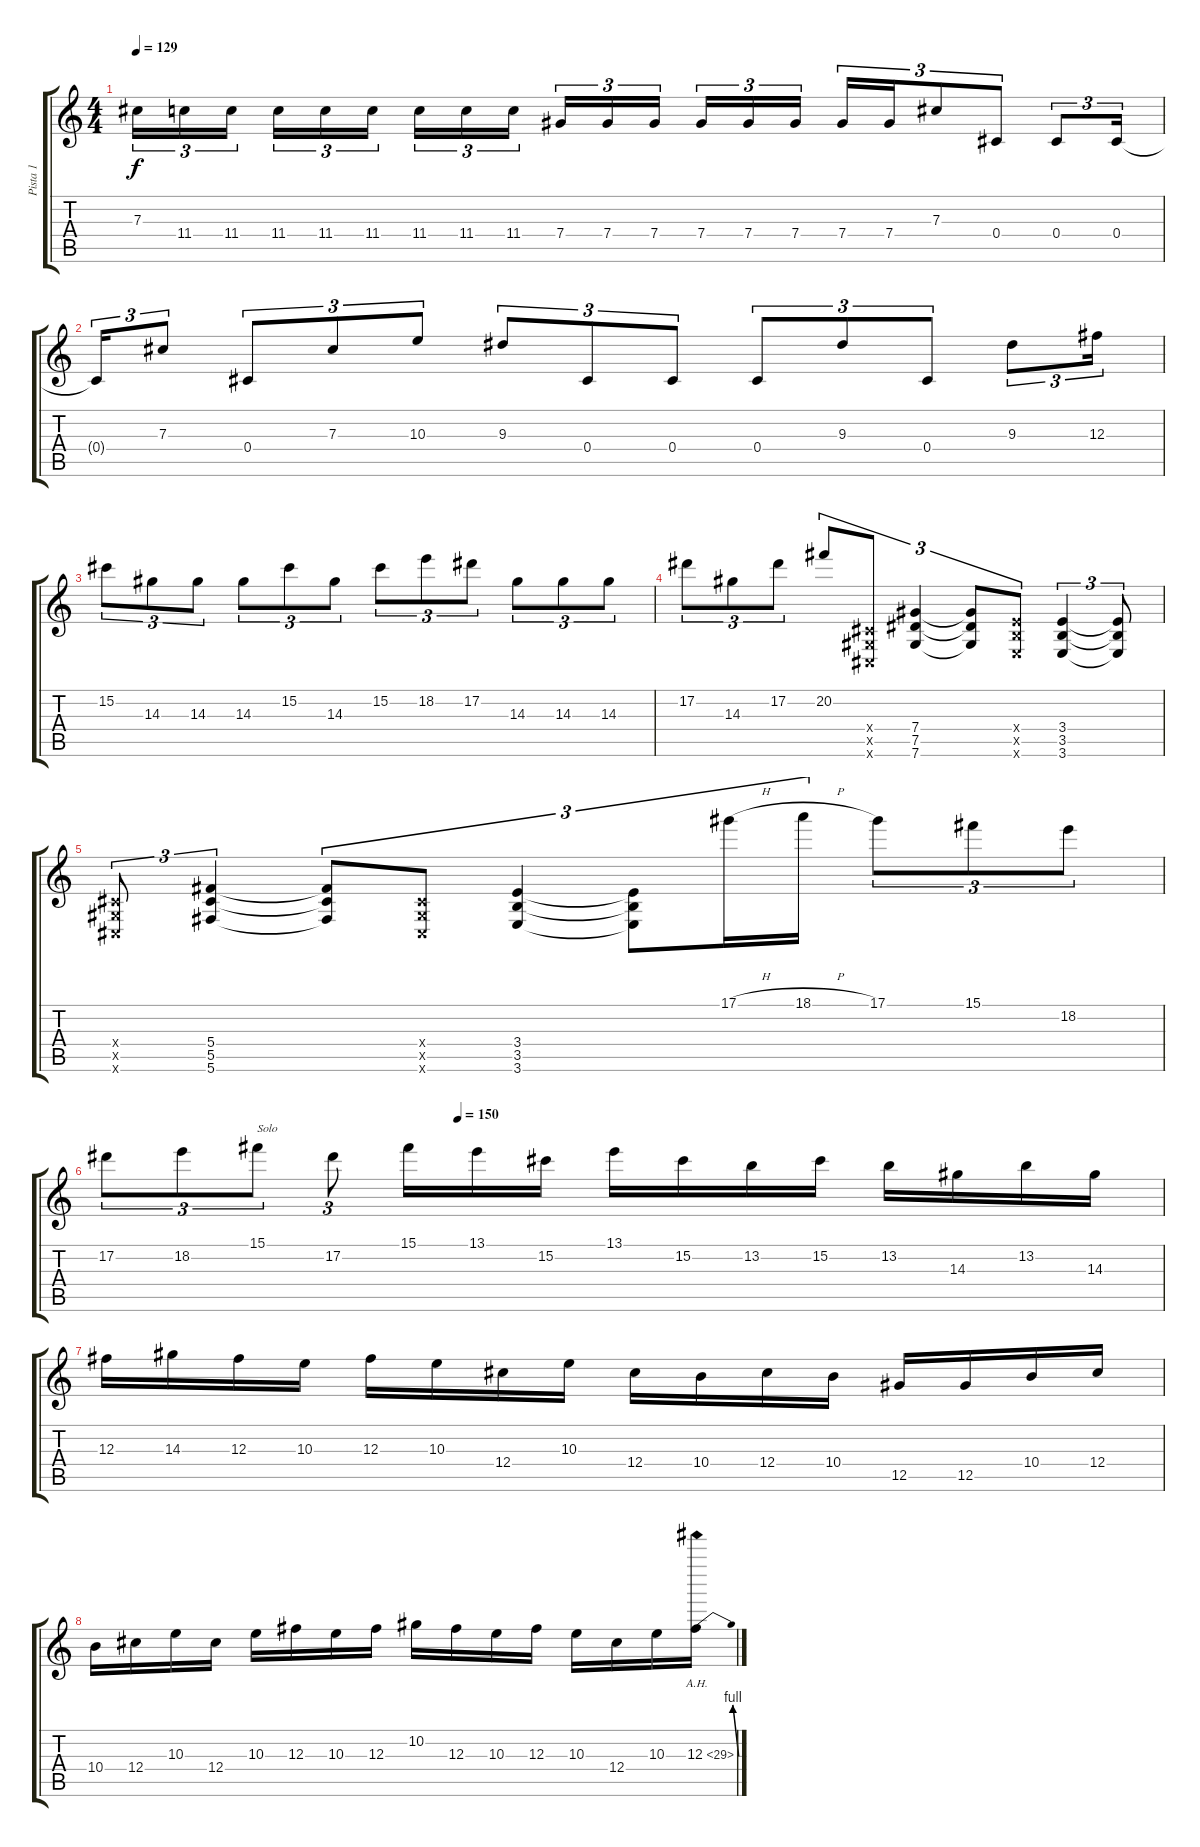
\track ("Pista 1" "Pista 1") {instrument distortionguitar}
\staff {score tabs}
\tuning (Eb4 Bb3 Gb3 Db3 Ab2 Db2) {hide}
\ts (4 4)
\tempo 129
\clef g2
\ks c
7.3.16{tu (3 2) dy f} 11.4.16{tu (3 2)} 11.4.16{tu (3 2) beam splitsecondary} 11.4.16{tu (3 2)} 11.4.16{tu (3 2)} 11.4.16{tu (3 2)} 11.4.16{tu (3 2)} 11.4.16{tu (3 2)} 11.4.16{tu (3 2) beam splitsecondary} 7.4.16{tu (3 2)} 7.4.16{tu (3 2)} 7.4.16{tu (3 2)} 7.4.16{tu (3 2)} 7.4.16{tu (3 2)} 7.4.16{tu (3 2) beam splitsecondary} 7.4.16{tu (3 2)} 7.4.16{tu (3 2)} 7.3.8{tu (3 2)} 0.4.8{tu (3 2)} 0.4.8{tu (3 2)} 0.4.16{tu (3 2)} |
0.4{t}.16{tu (3 2)} 7.3.8{tu (3 2)} 0.4.8{tu (3 2)} 7.3.8{tu (3 2)} 10.3.8{tu (3 2)} 9.3.8{tu (3 2)} 0.4.8{tu (3 2)} 0.4.8{tu (3 2)} 0.4.8{tu (3 2)} 9.3.8{tu (3 2)} 0.4.8{tu (3 2)} 9.3.8{tu (3 2)} 12.3.16{tu (3 2)} |
15.2.8{tu (3 2)} 14.3.8{tu (3 2)} 14.3.8{tu (3 2)} 14.3.8{tu (3 2)} 15.2.8{tu (3 2)} 14.3.8{tu (3 2)} 15.2.8{tu (3 2)} 18.2.8{tu (3 2)} 17.2.8{tu (3 2)} 14.3.8{tu (3 2)} 14.3.8{tu (3 2)} 14.3.8{tu (3 2)} |
17.2.8{tu (3 2)} 14.3.8{tu (3 2)} 17.2.8{tu (3 2)} 20.2.8{tu (3 2)} (0.4{x} 0.5{x} 0.6{x}).8{tu (3 2)} (7.4 7.5 7.6).4{tu (3 2)} (7.4{t} 7.5{t} 7.6{t}).8{tu (3 2)} (3.4{x} 3.5{x} 3.6{x}).8{tu (3 2)} (3.4 3.5 3.6).4{tu (3 2)} (3.4{t} 3.5{t} 3.6{t}).8{tu (3 2)} |
(0.4{x} 0.5{x} 0.6{x}).8{tu (3 2)} (5.4 5.5 5.6).4{tu (3 2)} (5.4{t} 5.5{t} 5.6{t}).8{tu (3 2)} (0.4{x} 0.5{x} 0.6{x}).8{tu (3 2)} (3.4 3.5 3.6).4{tu (3 2)} (3.4{t} 3.5{t} 3.6{t}).8{tu (3 2)} 17.1{h}.16{tu (3 2)} 18.1{h}.16{tu (3 2)} 17.1.8{tu (3 2)} 15.1.8{tu (3 2)} 18.2.8{tu (3 2)} |
\tempo (150 0.3333333333333333)
17.2.8{tu (3 2)} 18.2.8{tu (3 2)} 15.1.8{tu (3 2) txt "Solo"} 17.2.8{tu (3 2)} 15.1.16 13.1.16 15.2.16 13.1.16 15.2.16 13.2.16 15.2.16 13.2.16 14.3.16 13.2.16 14.3.16 |
12.3.16 14.3.16 12.3.16 10.3.16 12.3.16 10.3.16 12.4.16 10.3.16 12.4.16 10.4.16 12.4.16 10.4.16 12.5.16 12.5.16 10.4.16 12.4.16 |
10.4.16 12.4.16 10.3.16 12.4.16 10.3.16 12.3.16 10.3.16 12.3.16 10.2.16 12.3.16 10.3.16 12.3.16 10.3.16 12.4.16 10.3.16 12.3{be (bend 0 0 60 4) ah 17}.16
